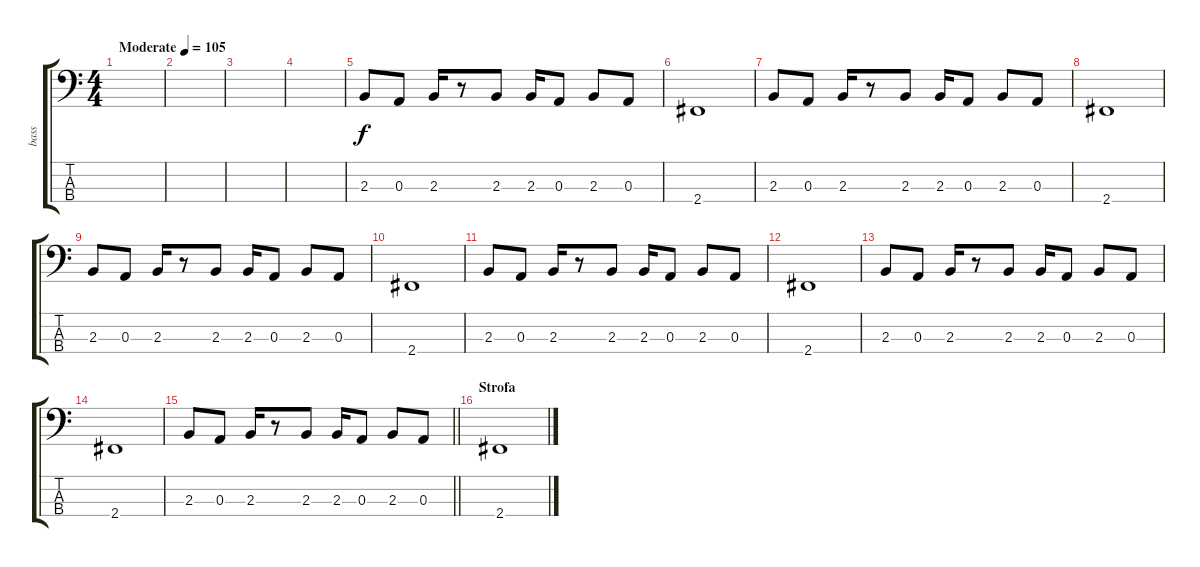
\track ("bass" "bass") {instrument electricbassfinger}
\staff {score tabs}
\tuning (G2 D2 A1 E1) {hide}
\ts (4 4)
\tempo (105 "Moderate")
\clef f4
\ks c
|
|
|
|
2.3.8 0.3.8 2.3.16 r.8 2.3.8 2.3.16 0.3.8 2.3.8 0.3.8 |
2.4.1 |
2.3.8 0.3.8 2.3.16 r.8 2.3.8 2.3.16 0.3.8 2.3.8 0.3.8 |
2.4.1 |
2.3.8 0.3.8 2.3.16 r.8 2.3.8 2.3.16 0.3.8 2.3.8 0.3.8 |
2.4.1 |
2.3.8 0.3.8 2.3.16 r.8 2.3.8 2.3.16 0.3.8 2.3.8 0.3.8 |
2.4.1 |
2.3.8 0.3.8 2.3.16 r.8 2.3.8 2.3.16 0.3.8 2.3.8 0.3.8 |
2.4.1 |
\barLineRight lightlight
2.3.8 0.3.8 2.3.16 r.8 2.3.8 2.3.16 0.3.8 2.3.8 0.3.8 |
\section ("" "Strofa")
2.4.1
